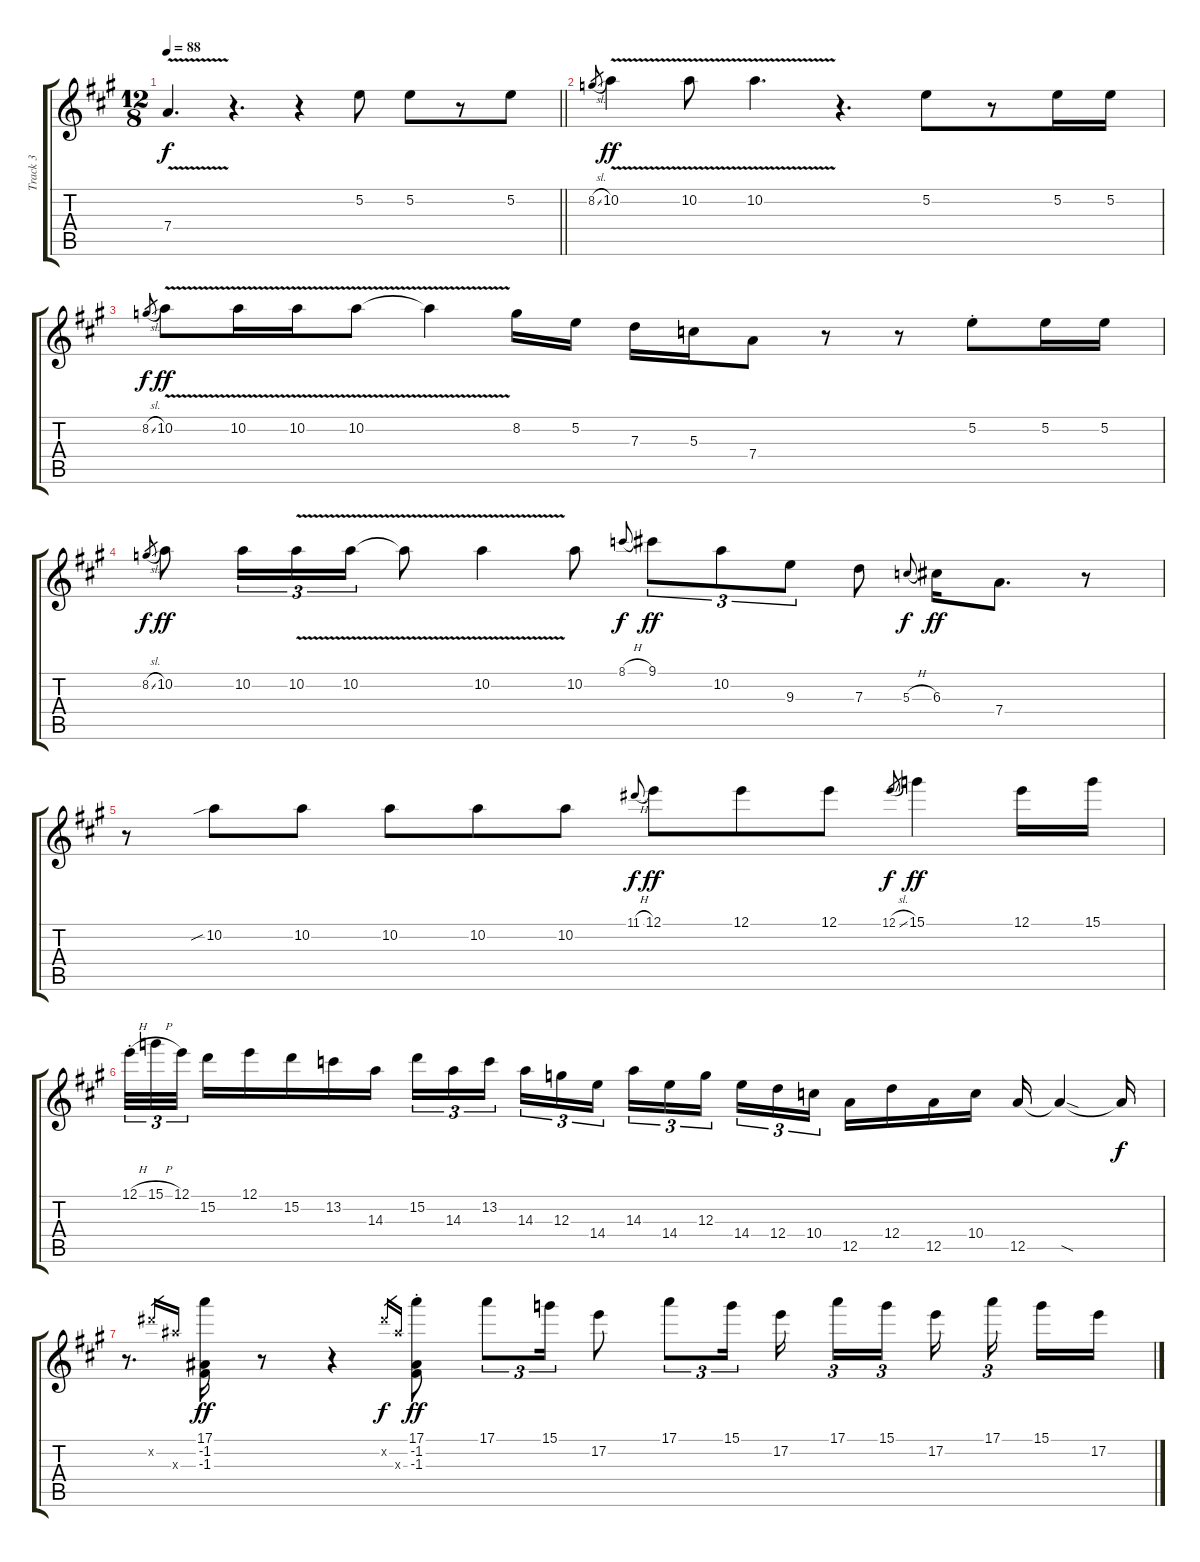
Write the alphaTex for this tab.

\track ("Track 3" "Track 3") {instrument electricguitarclean}
\staff {score tabs}
\tuning (E4 B3 G3 D3 A2 E2) {hide}
\ts (12 8)
\tempo 88
\clef g2
\barLineRight lightlight
\ks a
7.4{v}.4{d dy f} r.4{d} r.4 5.2.8 5.2.8 r.8 5.2.8 |
8.2{sl}.8{gr} 10.2{v}.4{dy ff} 10.2{v}.8 10.2{v}.4{d} r.4{d} 5.2.8 r.8 5.2.16 5.2.16 |
8.2{sl}.8{gr dy f} 10.2{v}.8{dy ff} 10.2{v}.16 10.2{v}.16 10.2{v}.8 10.2{t}.4 8.2.16 5.2.16 7.3.16 5.3.16 7.4.8 r.8 r.8 5.2{st}.8 5.2.16 5.2.16 |
8.2{sl}.8{gr dy f} 10.2.8{dy ff} 10.2.16{tu (3 2)} 10.2{v}.16{tu (3 2)} 10.2{v}.16{tu (3 2)} 10.2{t}.8 10.2{v}.4 10.2.8 8.1{h}.8{gr onbeat dy f} 9.1.8{tu (3 2) dy ff} 10.2.8{tu (3 2)} 9.3.8{tu (3 2)} 7.3.8 5.3{h}.8{gr onbeat dy f} 6.3.16{dy ff} 7.4.8{d} r.8 |
r.8 10.2{sib}.8 10.2.8 10.2.8 10.2.8 10.2.8 11.1{h}.8{gr onbeat dy f} 12.1.8{dy ff} 12.1.8 12.1.8 12.1{sl}.8{gr dy f} 15.1.4{dy ff} 12.1.16 15.1.16 |
12.1{h st}.32{tu (3 2)} 15.1{h}.32{tu (3 2)} 12.1.32{tu (3 2) beam splitsecondary} 15.2.16 12.1.16 15.2.16 13.2.16 14.3.16 15.2.16{tu (3 2)} 14.3.16{tu (3 2)} 13.2.16{tu (3 2) beam splitsecondary} 14.3.16{tu (3 2)} 12.3.16{tu (3 2)} 14.4.16{tu (3 2) beam splitsecondary} 14.3.16{tu (3 2)} 14.4.16{tu (3 2)} 12.3.16{tu (3 2)} 14.4.16{tu (3 2)} 12.4.16{tu (3 2)} 10.4.16{tu (3 2) beam splitsecondary} 12.5.16 12.4.16 12.5.16 10.4.16 12.5.16 12.5{sod t}.4 12.5{t}.16{dy f} |
r.8{d} 16.2{x}.16{gr} 15.3{x}.16{gr} (17.1 -1.2 -1.3).16{dy ff} r.8 r.4 16.2{x}.16{gr dy f} 15.3{x}.16{gr} (17.1{st} -1.2 -1.3).8{dy ff} 17.1.8{tu (3 2)} 15.1.16{tu (3 2)} 17.2.8 17.1.8{tu (3 2)} 15.1.16{tu (3 2)} 17.2.16{beam splitsecondary} 17.1.16{tu (3 2)} 15.1.16{tu (3 2) beam splitsecondary} 17.2.16{beam splitsecondary} 17.1.16{tu (3 2) beam splitsecondary} 15.1.16 17.2.16
